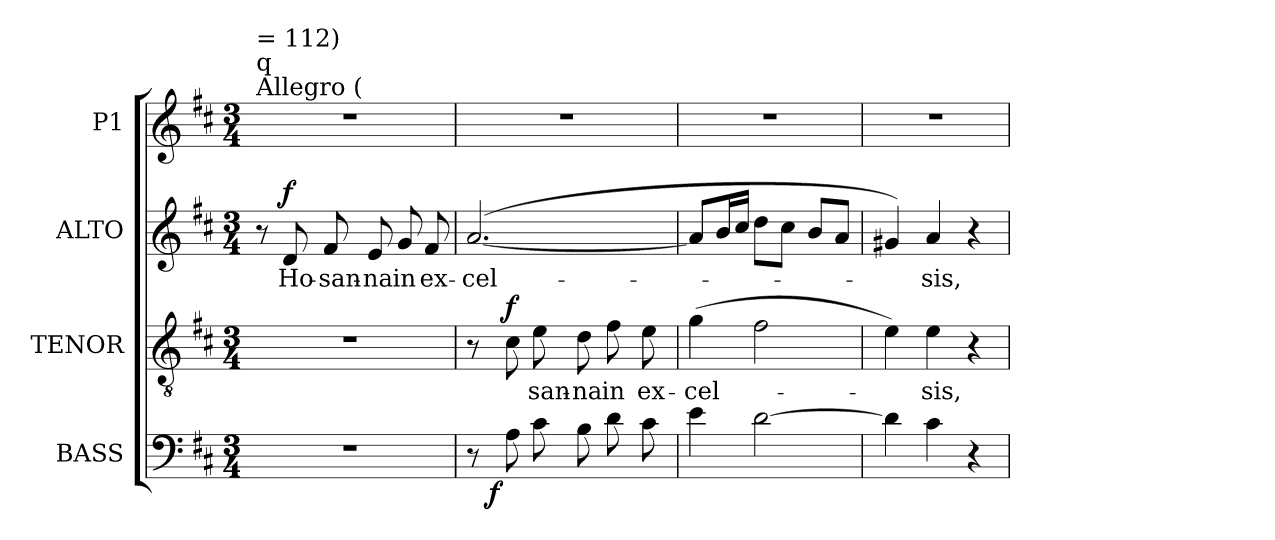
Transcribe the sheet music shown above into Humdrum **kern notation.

**kern	**dynam	**kern	**text	**dynam	**kern	**text	**dynam	**kern
*part4	*part4	*part3	*part3	*part3	*part2	*part2	*part2	*part1
*staff4	*staff4	*staff3	*staff3	*staff3	*staff2	*staff2	*staff2	*staff1
*I"BASS	*	*I"TENOR	*	*	*I"ALTO	*	*	*I"P1
!!LO:PB:g=z
*clefF4	*	*clefGv2	*	*	*clefG2	*	*	*clefG2
*	*	*ITrd7c12	*	*	*	*	*	*
*k[f#c#]	*	*k[f#c#]	*	*	*k[f#c#]	*	*	*k[f#c#]
*D:	*	*D:	*	*	*D:	*	*	*D:
*M3/4	*	*M3/4	*	*	*M3/4	*	*	*M3/4
=1	=1	=1	=1	=1	=1	=1	=1	=1
!	!	!	!	!	!	!	!	!LO:TX:a:t=Allegro (
!	!	!	!	!	!	!	!	!LO:TX:t=q
!	!	!	!	!	!	!	!	!LO:TX:t== 112)
!LO:N:vis=1	!	!LO:N:vis=1	!	!	!	!	!	!LO:N:vis=1
2.r	.	2.r	.	.	8r	.	.	2.r
!	!	!	!	!	!	!LO:LY:b:color=#000000	!	!
.	.	.	.	.	8di/	Ho-	f	.
!	!	!	!	!	!	!LO:LY:b:color=#000000	!	!
.	.	.	.	.	8f#i/	-san-	.	.
!	!	!	!	!	!	!LO:LY:b:color=#000000	!	!
.	.	.	.	.	8ei/	-na	.	.
!	!	!	!	!	!	!LO:LY:b:color=#000000	!	!
.	.	.	.	.	8gi/	in	.	.
!	!	!	!	!	!	!LO:LY:b:color=#000000	!	!
.	.	.	.	.	8f#i/	ex-	.	.
=2	=2	=2	=2	=2	=2	=2	=2	=2
!	!	!	!LO:LY:b:color=#000000	!	!	!	!	!
!	!	!	!	!	!	!LO:LY:b:color=#000000	!	!LO:N:vis=1
*^	*	*	*	*	*	*	*	*
8r	16ryy	.	8r	H0-	.	([2.ai/	-cel-	.	2.r
.	128ryy	.	.	.	.	.	.	.	.
.	2ryy	f	.	.	.	.	.	.	.
8Ai\	.	.	8C#i\	.	f	.	.	.	.
!	!	!	!	!LO:LY:b:color=#000000	!	!	!	!	!
8c#i\	.	.	8Ei\	-san-	.	.	.	.	.
!	!	!	!	!LO:LY:b:color=#000000	!	!	!	!	!
8Bi\	.	.	8Di\	-na	.	.	.	.	.
!	!	!	!	!LO:LY:b:color=#000000	!	!	!	!	!
8di\	.	.	8F#i\	in	.	.	.	.	.
.	8ryy	.	.	.	.	.	.	.	.
!	!	!	!	!LO:LY:b:color=#000000	!	!	!	!	!
8c#i\	.	.	8Ei\	ex-	.	.	.	.	.
.	32..ryy	.	.	.	.	.	.	.	.
*v	*v	*	*	*	*	*	*	*	*
=3	=3	=3	=3	=3	=3	=3	=3	=3
*^	*	*	*	*	*	*	*	*
!	!	!	!	!LO:LY:b:color=#000000	!	!	!	!	!LO:N:vis=1
*v	*v	*	*	*	*	*	*	*	*
4ei\	.	(4Gi\	-cel-	.	8ai/L]	.	.	2.r
.	.	.	.	.	16bi/L	.	.	.
.	.	.	.	.	16cc#i/JJ	.	.	.
[2di\	.	2F#i\	.	.	8ddi\L	.	.	.
.	.	.	.	.	8cc#i\J	.	.	.
.	.	.	.	.	8bi/L	.	.	.
.	.	.	.	.	8ai/J	.	.	.
=4	=4	=4	=4	=4	=4	=4	=4	=4
!	!	!	!	!	!	!	!	!LO:N:vis=1
4di\]	.	4Ei\)	.	.	4g#Xi/)	.	.	2.r
!	!	!	!LO:LY:b:color=#000000	!	!	!	!	!
!	!	!	!	!	!	!LO:LY:b:color=#000000	!	!
4c#i\	.	4Ei\	-sis,	.	4ai/	-sis,	.	.
4r	.	4r	.	.	4r	.	.	.
=	=	=	=	=	=	=	=	=
*-	*-	*-	*-	*-	*-	*-	*-	*-
